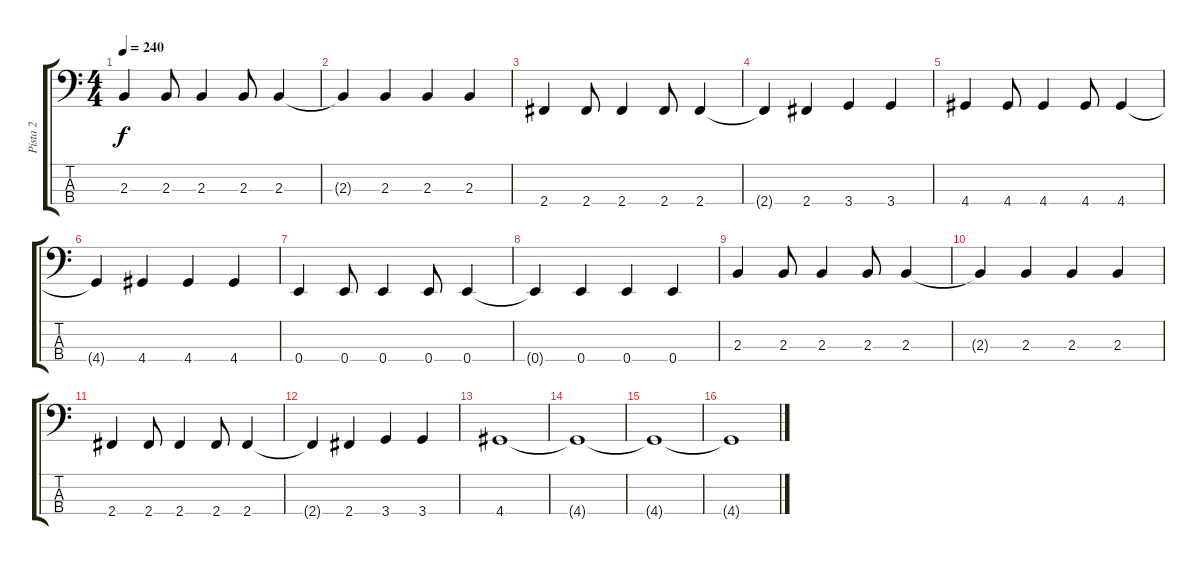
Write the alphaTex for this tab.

\track ("Pista 2" "Pista 2") {instrument electricbassfinger}
\staff {score tabs}
\tuning (G2 D2 A1 E1) {hide}
\ts (4 4)
\tempo 240
\clef f4
\ks c
2.3.4{dy f} 2.3.8 2.3.4 2.3.8 2.3.4 |
2.3{t}.4 2.3.4 2.3.4 2.3.4 |
2.4.4 2.4.8 2.4.4 2.4.8 2.4.4 |
2.4{t}.4 2.4.4 3.4.4 3.4.4 |
4.4.4 4.4.8 4.4.4 4.4.8 4.4.4 |
4.4{t}.4 4.4.4 4.4.4 4.4.4 |
0.4.4 0.4.8 0.4.4 0.4.8 0.4.4 |
0.4{t}.4 0.4.4 0.4.4 0.4.4 |
2.3.4 2.3.8 2.3.4 2.3.8 2.3.4 |
2.3{t}.4 2.3.4 2.3.4 2.3.4 |
2.4.4 2.4.8 2.4.4 2.4.8 2.4.4 |
2.4{t}.4 2.4.4 3.4.4 3.4.4 |
4.4.1{volume 8} |
4.4{t}.1 |
4.4{t}.1 |
4.4{t}.1
